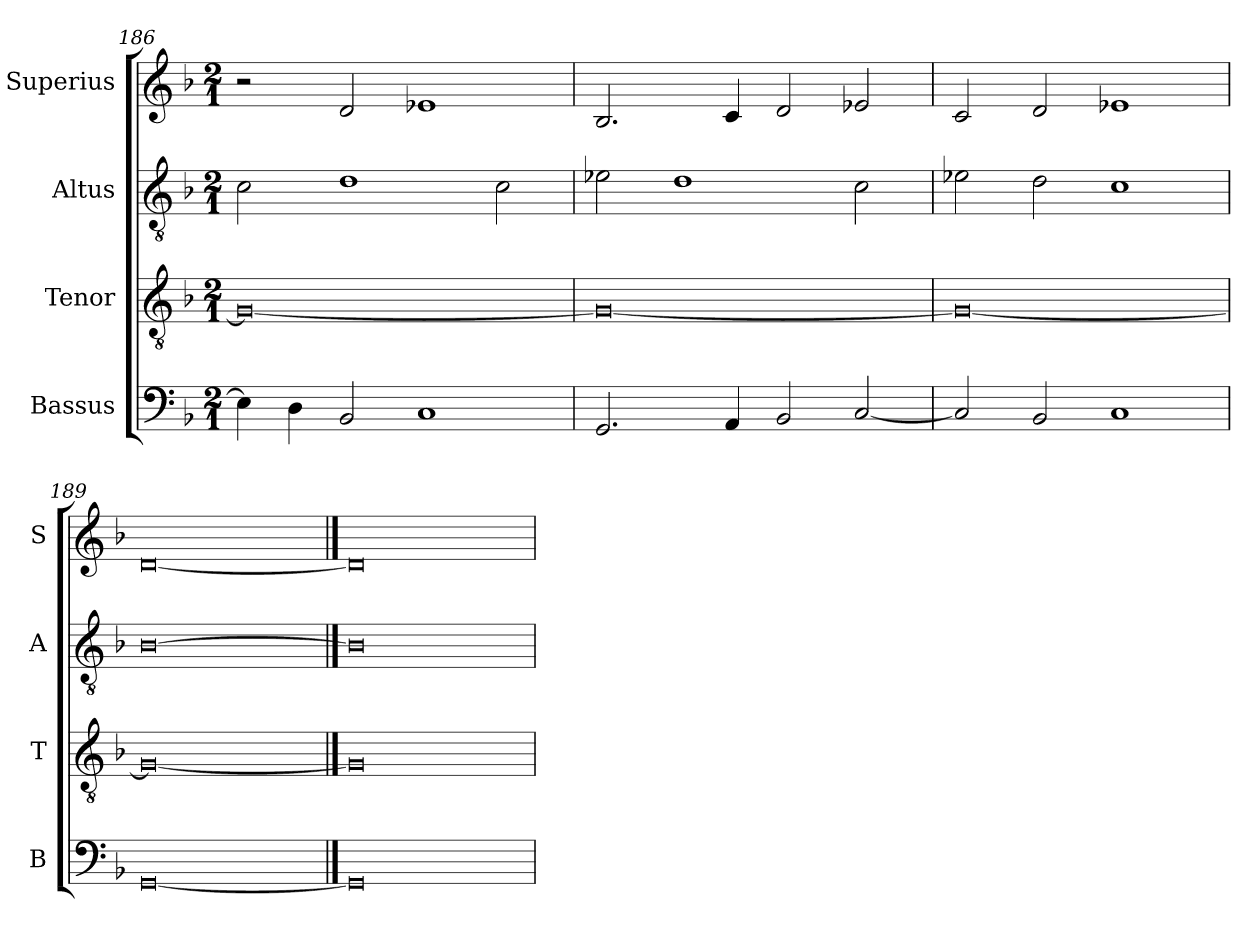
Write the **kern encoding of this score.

**kern	**kern	**kern	**kern
*part4	*part3	*part2	*part1
*staff4	*staff3	*staff2	*staff1
*I"Bassus	*I"Tenor	*I"Altus	*I"Superius
*I'B	*I'T	*I'A	*I'S
*clefF4	*clefGv2	*clefGv2	*clefG2
*k[b-]	*k[b-]	*k[b-]	*k[b-]
*F:	*F:	*F:	*F:
*M2/1	*M2/1	*M2/1	*M2/1
=186	=186	=186	=186
4E-]	0G_	2c	2r
4D	.	.	.
2BB-	.	1d	2d
1C	.	.	1e-X
.	.	2c	.
=187	=187	=187	=187
2.GG	0G_	2e-X	2.B-
.	.	1d	.
4AA	.	.	4c
2BB-	.	.	2d
[2C	.	2c	2e-X
=188	=188	=188	=188
2C]	0G_	2e-X	2c
2BB-	.	2d	2d
1C	.	1c	1e-X
=189	=189	=189	=189
[0GG	0G_	[0B-	[0d
==190	==190	==190	==190
0GG]	0G]	0B-]	0d]
=	=	=	=
*-	*-	*-	*-
